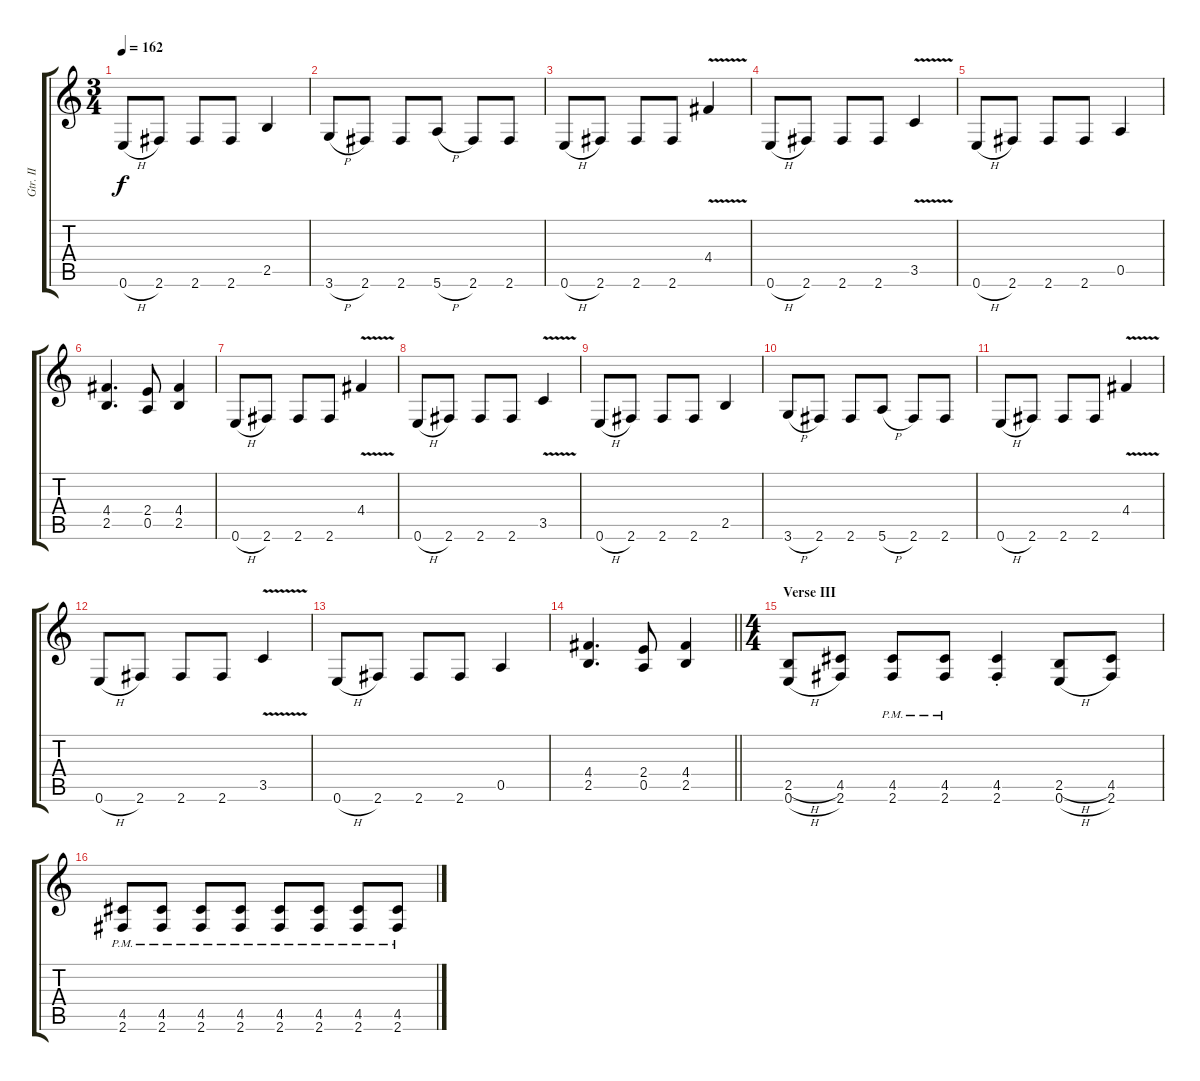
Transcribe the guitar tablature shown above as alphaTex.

\track ("Gtr. II" "Gtr. II") {instrument overdrivenguitar}
\staff {score tabs}
\tuning (E4 B3 G3 D3 A2 E2) {hide}
\ts (3 4)
\tempo 162
\clef g2
\ks c
0.6{h}.8{dy f} 2.6.8 2.6.8 2.6.8 2.5.4 |
3.6{h}.8 2.6.8 2.6.8 5.6{h}.8 2.6.8 2.6.8 |
0.6{h}.8 2.6.8 2.6.8 2.6.8 4.4{v}.4 |
0.6{h}.8 2.6.8 2.6.8 2.6.8 3.5{v}.4 |
0.6{h}.8 2.6.8 2.6.8 2.6.8 0.5.4 |
(4.4 2.5).4{d} (2.4 0.5).8 (4.4 2.5).4 |
0.6{h}.8 2.6.8 2.6.8 2.6.8 4.4{v}.4 |
0.6{h}.8 2.6.8 2.6.8 2.6.8 3.5{v}.4 |
0.6{h}.8 2.6.8 2.6.8 2.6.8 2.5.4 |
3.6{h}.8 2.6.8 2.6.8 5.6{h}.8 2.6.8 2.6.8 |
0.6{h}.8 2.6.8 2.6.8 2.6.8 4.4{v}.4 |
0.6{h}.8 2.6.8 2.6.8 2.6.8 3.5{v}.4 |
0.6{h}.8 2.6.8 2.6.8 2.6.8 0.5.4 |
\barLineRight lightlight
(4.4 2.5).4{d} (2.4 0.5).8 (4.4 2.5).4 |
\ts (4 4)
\section ("" "Verse III")
(2.5{h} 0.6{h}).8 (4.5 2.6).8 (4.5{pm} 2.6{pm}).8 (4.5{pm} 2.6{pm}).8 (4.5{st} 2.6{st}).4 (2.5{h} 0.6{h}).8 (4.5 2.6).8 |
(4.5{pm} 2.6{pm}).8 (4.5{pm} 2.6{pm}).8 (4.5{pm} 2.6{pm}).8 (4.5{pm} 2.6{pm}).8 (4.5{pm} 2.6{pm}).8 (4.5{pm} 2.6{pm}).8 (4.5{pm} 2.6{pm}).8 (4.5{pm} 2.6{pm}).8
